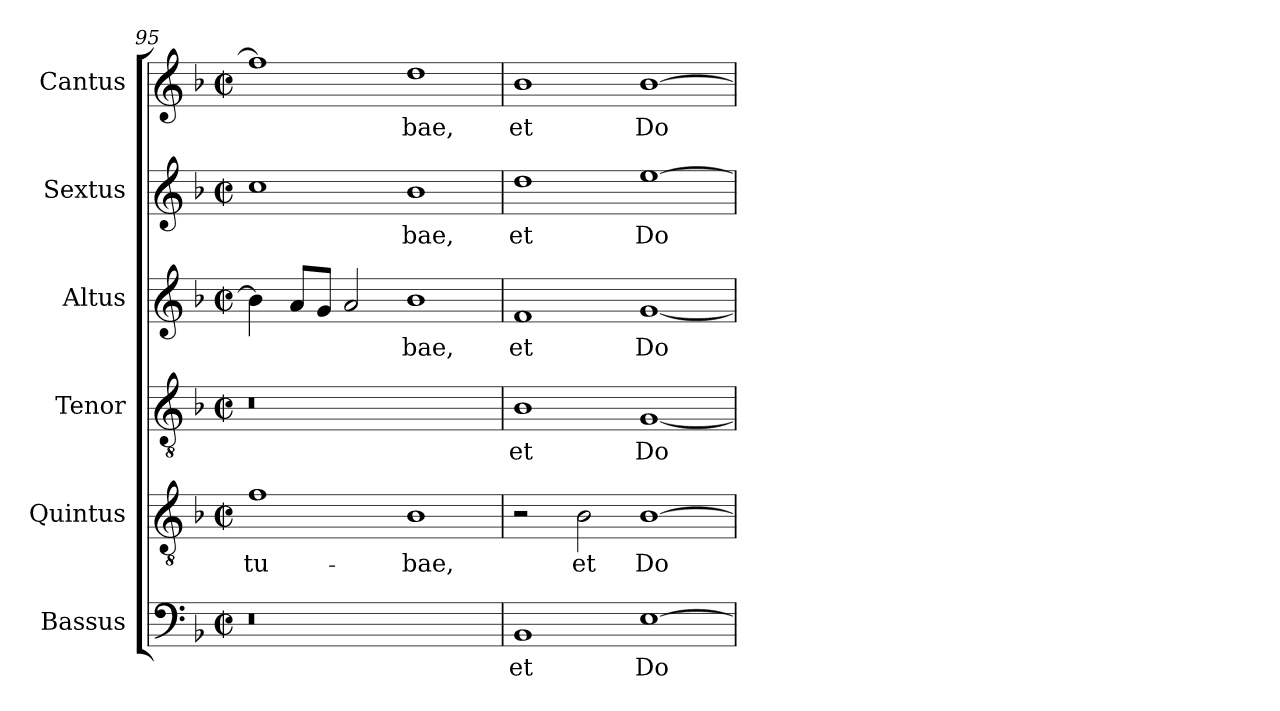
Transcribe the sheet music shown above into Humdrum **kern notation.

**kern	**text	**kern	**text	**kern	**text	**kern	**text	**kern	**text	**kern	**text
*part6	*part6	*part5	*part5	*part4	*part4	*part3	*part3	*part2	*part2	*part1	*part1
*staff6	*staff6	*staff5	*staff5	*staff4	*staff4	*staff3	*staff3	*staff2	*staff2	*staff1	*staff1
*I"Bassus	*	*I"Quintus	*	*I"Tenor	*	*I"Altus	*	*I"Sextus	*	*I"Cantus	*
*clefF4	*	*clefGv2	*	*clefGv2	*	*clefG2	*	*clefG2	*	*clefG2	*
*k[b-]	*	*k[b-]	*	*k[b-]	*	*k[b-]	*	*k[b-]	*	*k[b-]	*
*F:	*	*F:	*	*F:	*	*F:	*	*F:	*	*F:	*
*M2/2	*	*M2/2	*	*M2/2	*	*M2/2	*	*M2/2	*	*M2/2	*
*met(c|)	*	*met(c|)	*	*met(c|)	*	*met(c|)	*	*met(c|)	*	*met(c|)	*
=95	=95	=95	=95	=95	=95	=95	=95	=95	=95	=95	=95
!	!	!	!LO:LY:b:cj	!	!	!	!	!	!	!	!
0r	.	1f	tu-	0r	.	4b-\]	.	1cc	.	1ff]	.
.	.	.	.	.	.	8a/L	.	.	.	.	.
.	.	.	.	.	.	8g/J	.	.	.	.	.
.	.	.	.	.	.	2a/	.	.	.	.	.
!	!	!	!LO:LY:b:cj	!	!	!	!LO:LY:b:cj	!	!LO:LY:b:cj	!	!LO:LY:b:cj
.	.	1B-	-bae,	.	.	1b-	bae,	1b-	bae,	1dd	-bae,
=96	=96	=96	=96	=96	=96	=96	=96	=96	=96	=96	=96
!	!LO:LY:b:cj	!	!	!	!LO:LY:b:cj	!	!LO:LY:b:cj	!	!LO:LY:b:cj	!	!LO:LY:b:cj
1BB-	et	2r	.	1B-	et	1f	et	1dd	et	1b-	et
!	!	!	!LO:LY:b:cj	!	!	!	!	!	!	!	!
.	.	2B-\	et	.	.	.	.	.	.	.	.
!	!LO:LY:b:cj	!	!LO:LY:b:cj	!	!LO:LY:b:cj	!	!LO:LY:b:cj	!	!LO:LY:b:cj	!	!LO:LY:b:cj
[>1E	Do	[>1B-	Do-	[<1G	Do-	[<1g	Do	[>1ee	Do	[>1b-	Do-
=	=	=	=	=	=	=	=	=	=	=	=
*-	*-	*-	*-	*-	*-	*-	*-	*-	*-	*-	*-
